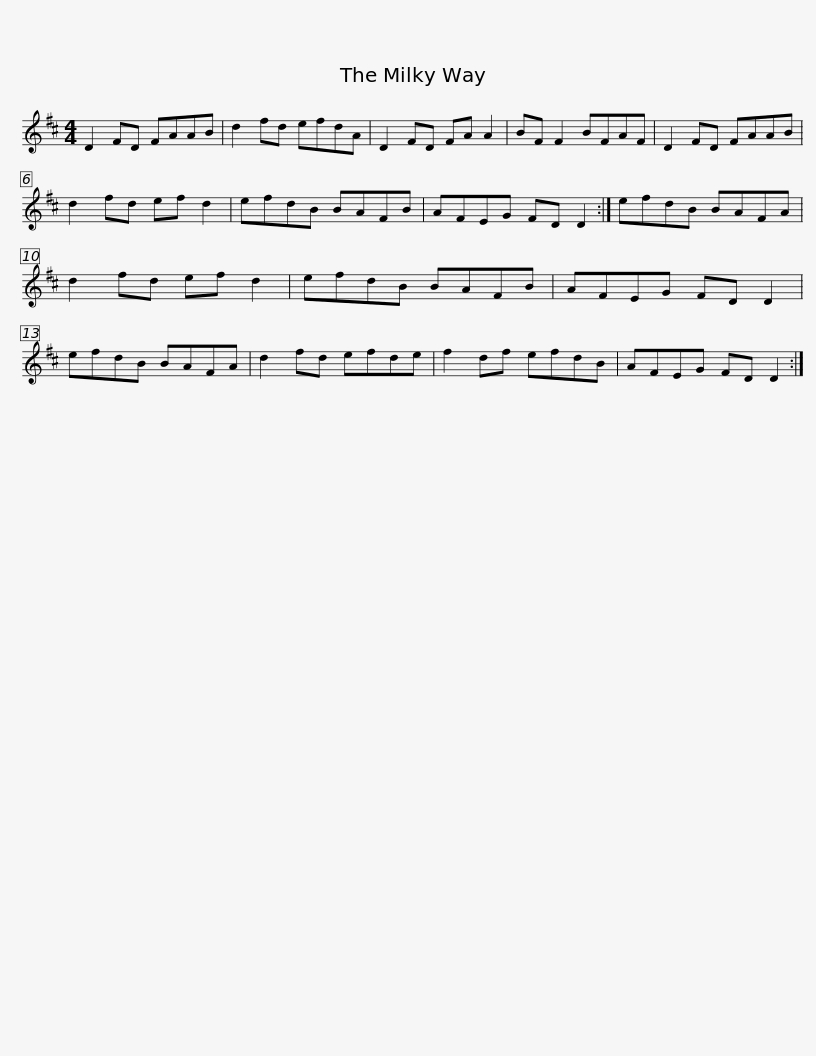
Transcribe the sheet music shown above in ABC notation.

X:1
L:1/8
M:4/4
I:linebreak $
K:D
V:1 treble
V:1
 D2 FD FAAB | d2 fd efdA | D2 FD FA A2 | BF F2 BFAF | D2 FD FAAB | %5
 d2 fd ef d2 |$ efdB BAFB | AFEG FD D2 :| efdB BAFA | d2 fd ef d2 | %10
 efdB BAFB | AFEG FD D2 |$ efdB BAFA | d2 fd efde | f2 df efdB | %15
 AFEG FD D2 :| %16
